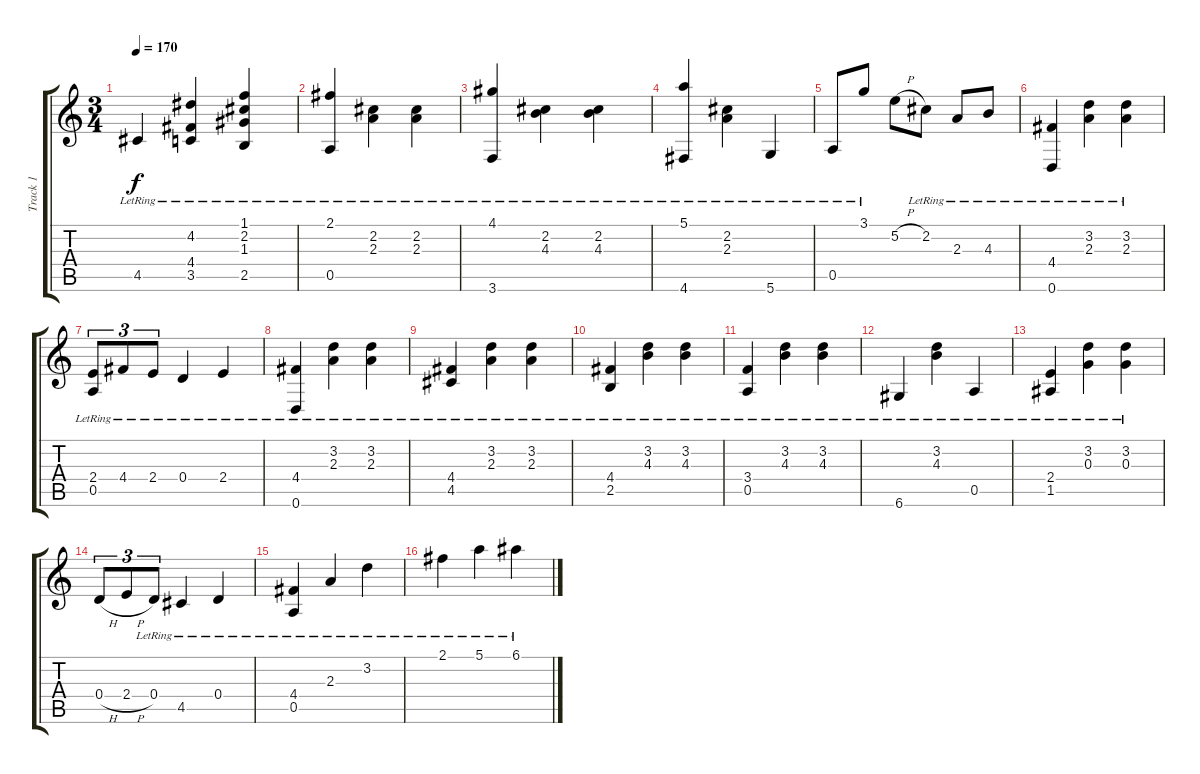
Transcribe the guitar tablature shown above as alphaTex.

\track ("Track 1" "Track 1") {instrument acousticguitarnylon}
\staff {score tabs}
\tuning (E4 B3 G3 D3 A2 D2) {hide}
\ts (3 4)
\tempo 170
\clef g2
\ks c
4.5{lr}.4{dy f} (4.2{lr} 4.4{lr} 3.5{lr}).4 (1.1{lr} 2.2{lr} 1.3{lr} 2.5{lr}).4 |
(2.1{lr} 0.5{lr}).4 (2.2{lr} 2.3{lr}).4 (2.2{lr} 2.3{lr}).4 |
(4.1{lr} 3.6{lr}).4 (2.2{lr} 4.3{lr}).4 (2.2{lr} 4.3{lr}).4 |
(5.1{lr} 4.6{lr}).4 (2.2{lr} 2.3{lr}).4 5.6{lr}.4 |
0.5{lr}.8 3.1{lr}.8 5.2{h}.8 2.2{lr}.8 2.3{lr}.8 4.3{lr}.8 |
(4.4{lr} 0.6{lr}).4 (3.2{lr} 2.3{lr}).4 (3.2{lr} 2.3{lr}).4 |
(2.4{lr} 0.5{lr}).8{tu (3 2)} 4.4{lr}.8{tu (3 2)} 2.4{lr}.8{tu (3 2)} 0.4{lr}.4 2.4{lr}.4 |
(4.4{lr} 0.6{lr}).4 (3.2{lr} 2.3{lr}).4 (3.2{lr} 2.3{lr}).4 |
(4.4{lr} 4.5{lr}).4 (3.2{lr} 2.3{lr}).4 (3.2{lr} 2.3{lr}).4 |
(4.4{lr} 2.5{lr}).4 (3.2{lr} 4.3{lr}).4 (3.2{lr} 4.3{lr}).4 |
(3.4{lr} 0.5{lr}).4 (3.2{lr} 4.3{lr}).4 (3.2{lr} 4.3{lr}).4 |
6.6{lr}.4 (3.2{lr} 4.3{lr}).4 0.5{lr}.4 |
(2.4{lr} 1.5{lr}).4 (3.2{lr} 0.3{lr}).4 (3.2{lr} 0.3{lr}).4 |
0.4{h}.8{tu (3 2)} 2.4{h}.8{tu (3 2)} 0.4{lr}.8{tu (3 2)} 4.5{lr}.4 0.4{lr}.4 |
(4.4{lr} 0.5{lr}).4 2.3{lr}.4 3.2{lr}.4 |
2.1{lr}.4 5.1{lr}.4 6.1{lr}.4
